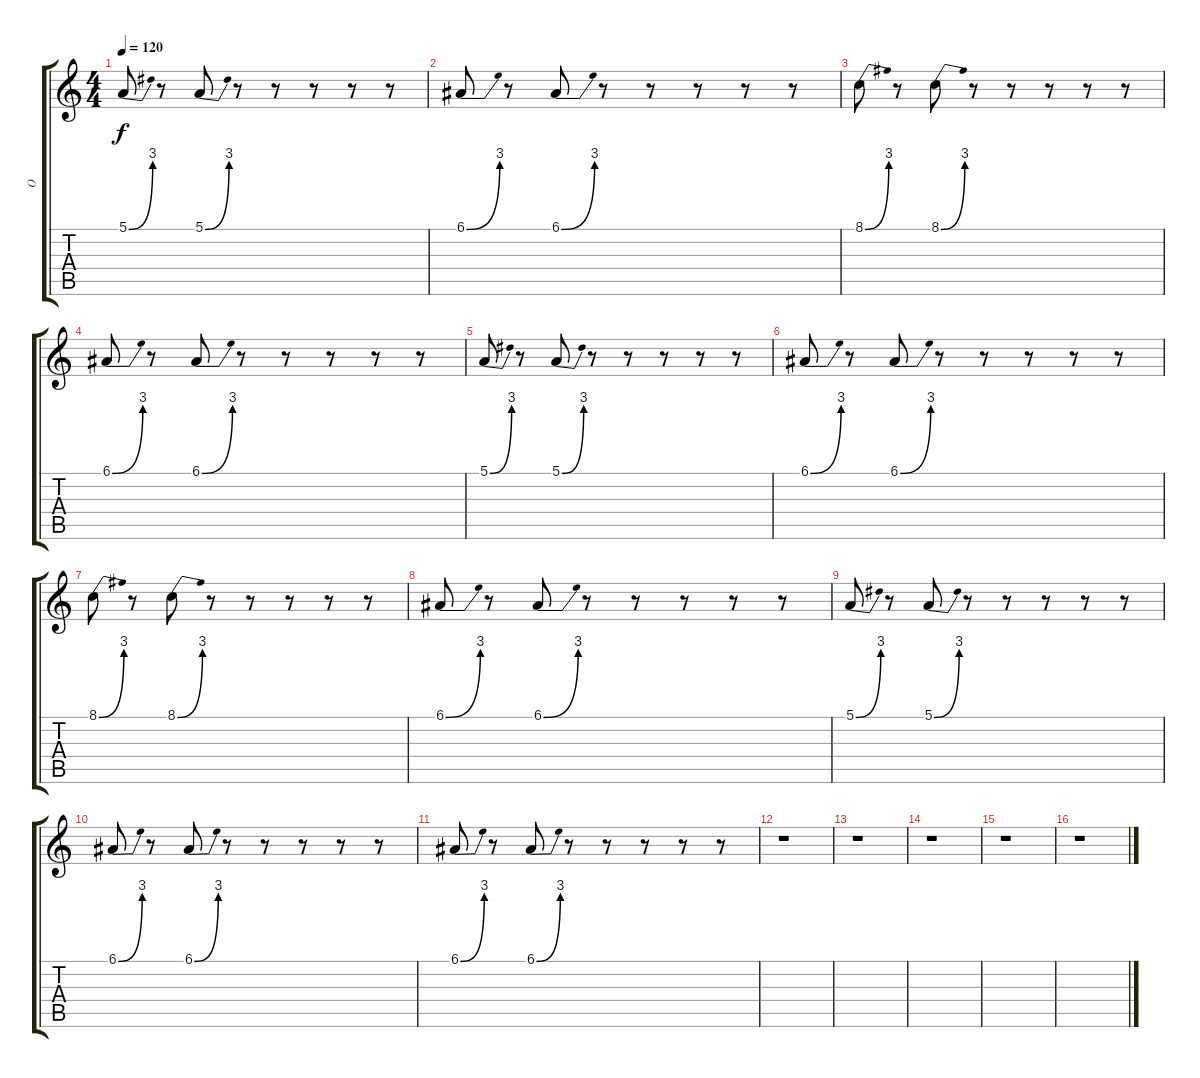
\track ("O" "O") {instrument voiceoohs}
\staff {score tabs}
\tuning (E4 B3 G3 D3 A2 E2) {hide}
\ts (4 4)
\tempo 120
\clef g2
\ks c
5.1{be (bend 0 0 60 12)}.8{dy f volume 8} r.8 5.1{be (bend 0 0 60 12)}.8 r.8 r.8 r.8 r.8 r.8 |
6.1{be (bend 0 0 60 12)}.8 r.8 6.1{be (bend 0 0 60 12)}.8 r.8 r.8 r.8 r.8 r.8 |
8.1{be (bend 0 0 60 12)}.8 r.8 8.1{be (bend 0 0 60 12)}.8 r.8 r.8 r.8 r.8 r.8 |
6.1{be (bend 0 0 60 12)}.8 r.8 6.1{be (bend 0 0 60 12)}.8 r.8 r.8 r.8 r.8 r.8 |
5.1{be (bend 0 0 60 12)}.8 r.8 5.1{be (bend 0 0 60 12)}.8 r.8 r.8 r.8 r.8 r.8 |
6.1{be (bend 0 0 60 12)}.8 r.8 6.1{be (bend 0 0 60 12)}.8 r.8 r.8 r.8 r.8 r.8 |
8.1{be (bend 0 0 60 12)}.8 r.8 8.1{be (bend 0 0 60 12)}.8 r.8 r.8 r.8 r.8 r.8 |
6.1{be (bend 0 0 60 12)}.8 r.8 6.1{be (bend 0 0 60 12)}.8 r.8 r.8 r.8 r.8 r.8 |
5.1{be (bend 0 0 60 12)}.8{volume 4} r.8 5.1{be (bend 0 0 60 12)}.8 r.8 r.8 r.8 r.8 r.8 |
6.1{be (bend 0 0 60 12)}.8 r.8 6.1{be (bend 0 0 60 12)}.8 r.8 r.8 r.8 r.8 r.8 |
6.1{be (bend 0 0 60 12)}.8 r.8 6.1{be (bend 0 0 60 12)}.8 r.8 r.8 r.8 r.8 r.8 |
r.1 |
r.1 |
r.1 |
r.1 |
r.1
